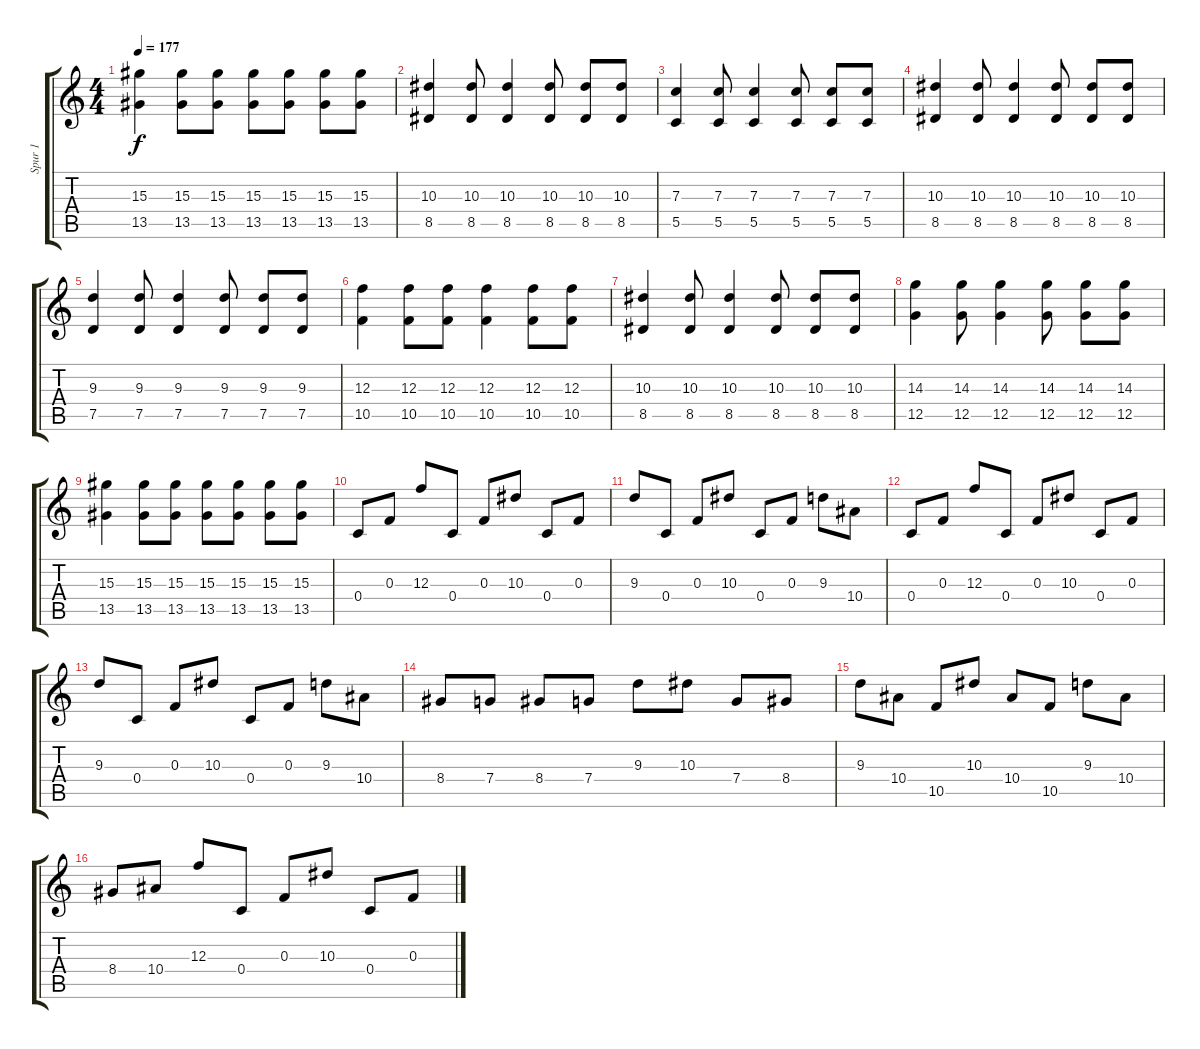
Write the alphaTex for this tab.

\track ("Spur 1" "Spur 1") {instrument distortionguitar}
\staff {score tabs}
\tuning (D4 A3 F3 C3 G2 C2) {hide}
\ts (4 4)
\tempo 177
\clef g2
\ks c
(15.3 13.5).4{dy f} (15.3 13.5).8 (15.3 13.5).8 (15.3 13.5).8 (15.3 13.5).8 (15.3 13.5).8 (15.3 13.5).8 |
(10.3 8.5).4 (10.3 8.5).8 (10.3 8.5).4 (10.3 8.5).8 (10.3 8.5).8 (10.3 8.5).8 |
(7.3 5.5).4 (7.3 5.5).8 (7.3 5.5).4 (7.3 5.5).8 (7.3 5.5).8 (7.3 5.5).8 |
(10.3 8.5).4 (10.3 8.5).8 (10.3 8.5).4 (10.3 8.5).8 (10.3 8.5).8 (10.3 8.5).8 |
(9.3 7.5).4 (9.3 7.5).8 (9.3 7.5).4 (9.3 7.5).8 (9.3 7.5).8 (9.3 7.5).8 |
(12.3 10.5).4 (12.3 10.5).8 (12.3 10.5).8 (12.3 10.5).4 (12.3 10.5).8 (12.3 10.5).8 |
(10.3 8.5).4 (10.3 8.5).8 (10.3 8.5).4 (10.3 8.5).8 (10.3 8.5).8 (10.3 8.5).8 |
(14.3 12.5).4 (14.3 12.5).8 (14.3 12.5).4 (14.3 12.5).8 (14.3 12.5).8 (14.3 12.5).8 |
(15.3 13.5).4 (15.3 13.5).8 (15.3 13.5).8 (15.3 13.5).8 (15.3 13.5).8 (15.3 13.5).8 (15.3 13.5).8 |
0.4.8 0.3.8 12.3.8 0.4.8 0.3.8 10.3.8 0.4.8 0.3.8 |
9.3.8 0.4.8 0.3.8 10.3.8 0.4.8 0.3.8 9.3.8 10.4.8 |
0.4.8 0.3.8 12.3.8 0.4.8 0.3.8 10.3.8 0.4.8 0.3.8 |
9.3.8 0.4.8 0.3.8 10.3.8 0.4.8 0.3.8 9.3.8 10.4.8 |
8.4.8 7.4.8 8.4.8 7.4.8 9.3.8 10.3.8 7.4.8 8.4.8 |
9.3.8 10.4.8 10.5.8 10.3.8 10.4.8 10.5.8 9.3.8 10.4.8 |
8.4.8 10.4.8 12.3.8 0.4.8 0.3.8 10.3.8 0.4.8 0.3.8
